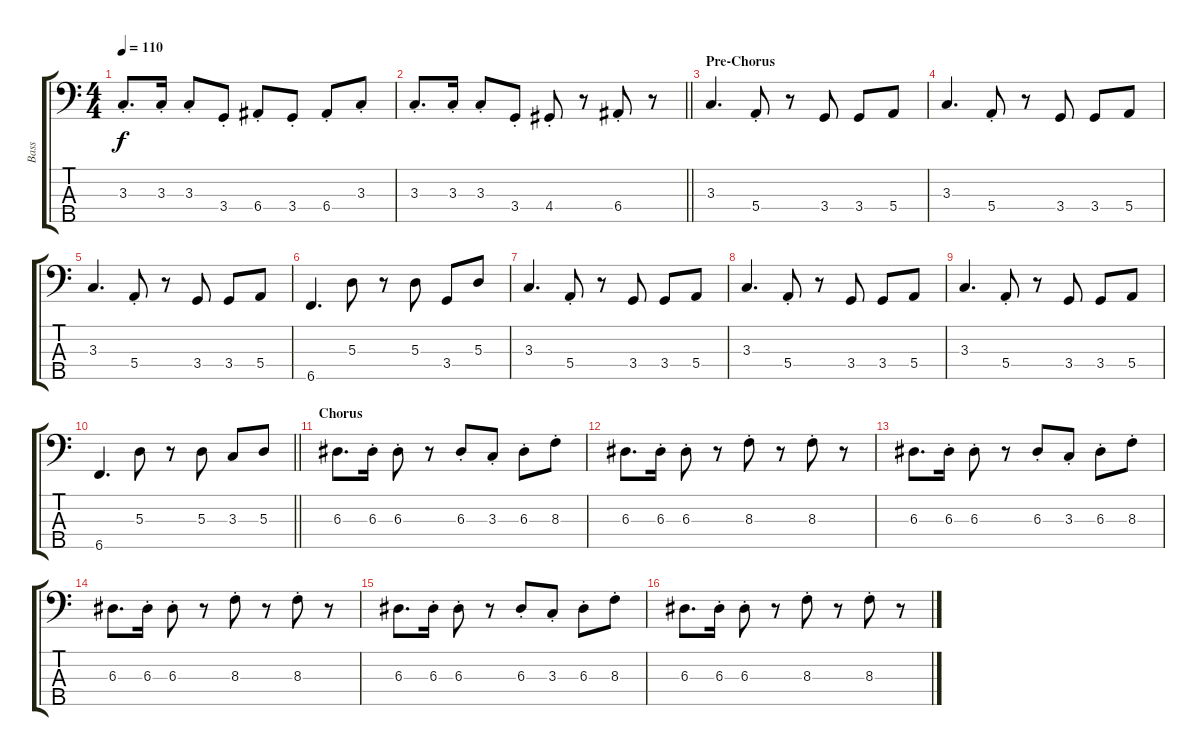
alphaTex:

\track ("Bass" "Bass") {instrument electricbassfinger}
\staff {score tabs}
\tuning (G2 D2 A1 E1 B0) {hide}
\ts (4 4)
\tempo 110
\clef f4
\ks c
3.3{st}.8{d dy f} 3.3{st}.16 3.3{st}.8 3.4{st}.8 6.4{st}.8 3.4{st}.8 6.4{st}.8 3.3{st}.8 |
\barLineRight lightlight
3.3{st}.8{d} 3.3{st}.16 3.3{st}.8 3.4{st}.8 4.4{st}.8 r.8 6.4{st}.8 r.8 |
\section ("" "Pre-Chorus")
3.3.4{d} 5.4{st}.8 r.8 3.4.8 3.4.8 5.4.8 |
3.3.4{d} 5.4{st}.8 r.8 3.4.8 3.4.8 5.4.8 |
3.3.4{d} 5.4{st}.8 r.8 3.4.8 3.4.8 5.4.8 |
6.5.4{d} 5.3.8 r.8 5.3.8 3.4.8 5.3.8 |
3.3.4{d} 5.4{st}.8 r.8 3.4.8 3.4.8 5.4.8 |
3.3.4{d} 5.4{st}.8 r.8 3.4.8 3.4.8 5.4.8 |
3.3.4{d} 5.4{st}.8 r.8 3.4.8 3.4.8 5.4.8 |
\barLineRight lightlight
6.5.4{d} 5.3.8 r.8 5.3.8 3.3.8 5.3.8 |
\section ("" "Chorus")
6.3.8{d} 6.3{st}.16 6.3{st}.8 r.8 6.3{st}.8 3.3{st}.8 6.3{st}.8 8.3{st}.8 |
6.3.8{d} 6.3{st}.16 6.3{st}.8 r.8 8.3{st}.8 r.8 8.3{st}.8 r.8 |
6.3.8{d} 6.3{st}.16 6.3{st}.8 r.8 6.3{st}.8 3.3{st}.8 6.3{st}.8 8.3{st}.8 |
6.3.8{d} 6.3{st}.16 6.3{st}.8 r.8 8.3{st}.8 r.8 8.3{st}.8 r.8 |
6.3.8{d} 6.3{st}.16 6.3{st}.8 r.8 6.3{st}.8 3.3{st}.8 6.3{st}.8 8.3{st}.8 |
6.3.8{d} 6.3{st}.16 6.3{st}.8 r.8 8.3{st}.8 r.8 8.3{st}.8 r.8
